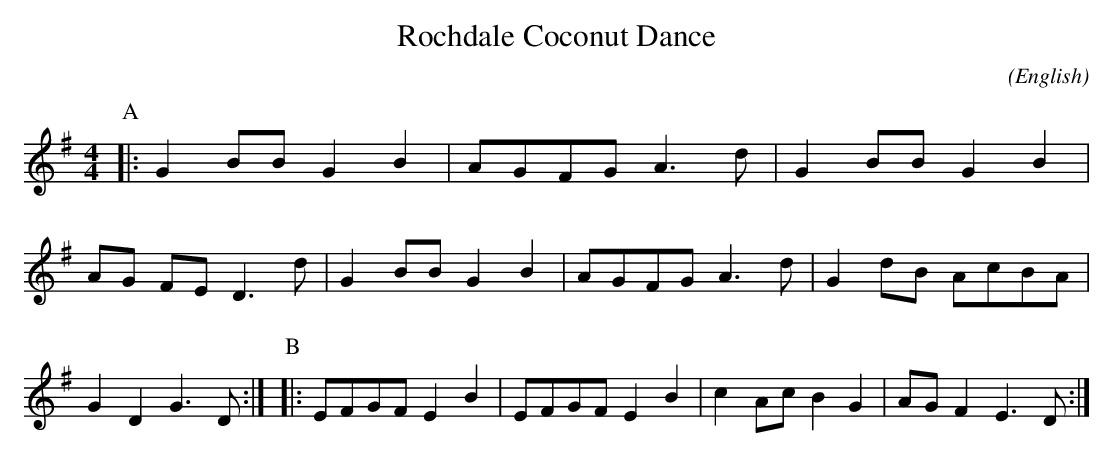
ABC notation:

X:1
T:Rochdale Coconut Dance
M:4/4
C:
O:English
K:G
L:1/8
P:A
|:\
    G2 BB G2 B2 | AGFG A3 d  | G2 BB G2 B2 | AG FE D3 d  |\
    G2 BB G2 B2 | AGFG A3 d  | G2 dB AcBA  | G2 D2 G3 D :|\
P:B
K:Emin
|:  EFGF  E2 B2 | EFGF E2 B2 | c2 Ac B2 G2 | AG F2 E3 D :|
